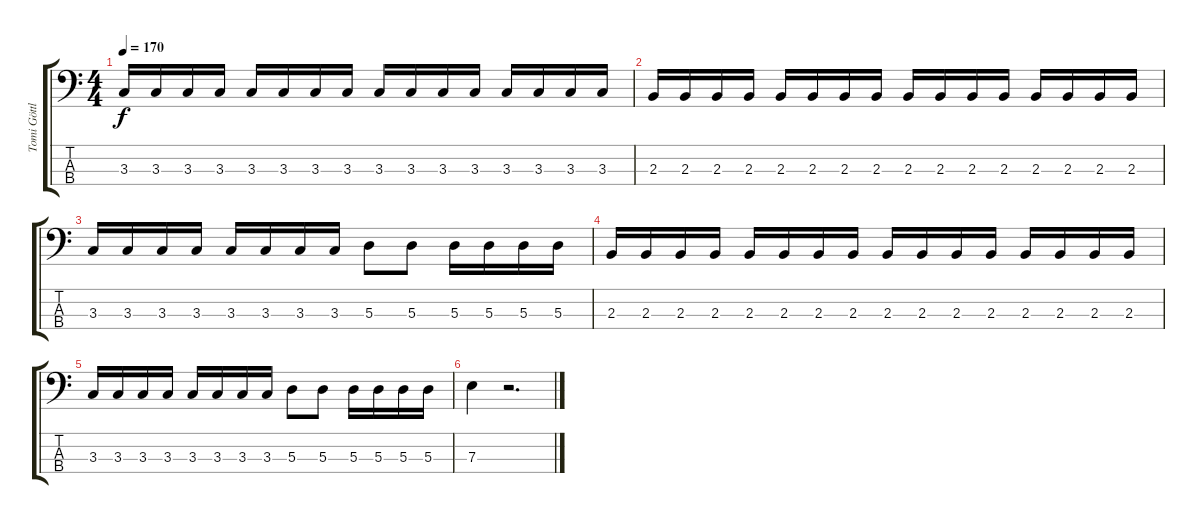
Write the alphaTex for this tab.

\track ("Tomi Göttlich" "Tomi Göttl") {instrument electricbassfinger}
\staff {score tabs}
\tuning (G2 D2 A1 E1) {hide}
\ts (4 4)
\tempo 170
\clef f4
\ks c
3.3.16{dy f} 3.3.16 3.3.16 3.3.16 3.3.16 3.3.16 3.3.16 3.3.16 3.3.16 3.3.16 3.3.16 3.3.16 3.3.16 3.3.16 3.3.16 3.3.16 |
2.3.16 2.3.16 2.3.16 2.3.16 2.3.16 2.3.16 2.3.16 2.3.16 2.3.16 2.3.16 2.3.16 2.3.16 2.3.16 2.3.16 2.3.16 2.3.16 |
3.3.16 3.3.16 3.3.16 3.3.16 3.3.16 3.3.16 3.3.16 3.3.16 5.3.8 5.3.8 5.3.16 5.3.16 5.3.16 5.3.16 |
2.3.16 2.3.16 2.3.16 2.3.16 2.3.16 2.3.16 2.3.16 2.3.16 2.3.16 2.3.16 2.3.16 2.3.16 2.3.16 2.3.16 2.3.16 2.3.16 |
3.3.16 3.3.16 3.3.16 3.3.16 3.3.16 3.3.16 3.3.16 3.3.16 5.3.8 5.3.8 5.3.16 5.3.16 5.3.16 5.3.16 |
7.3.4 r.2{d}
